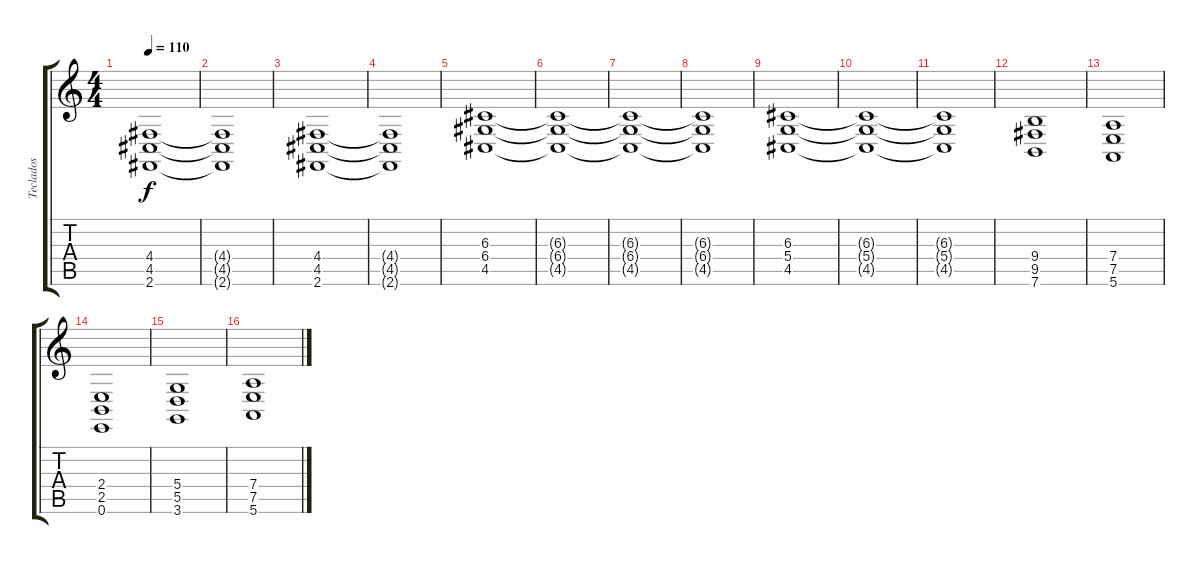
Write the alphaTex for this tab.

\track ("Teclados" "Teclados") {instrument pad2warm}
\staff {score tabs}
\tuning (E4 B3 G3 D3 A2 E2) {hide}
\ts (4 4)
\tempo 110
\clef g2
\ks c
(4.4 4.5 2.6).1{dy f} |
(4.4{t} 4.5{t} 2.6{t}).1 |
(4.4 4.5 2.6).1 |
(4.4{t} 4.5{t} 2.6{t}).1 |
(6.3 6.4 4.5).1 |
(6.3{t} 6.4{t} 4.5{t}).1 |
(6.3{t} 6.4{t} 4.5{t}).1 |
(6.3{t} 6.4{t} 4.5{t}).1 |
(6.3 5.4 4.5).1 |
(6.3{t} 5.4{t} 4.5{t}).1 |
(6.3{t} 5.4{t} 4.5{t}).1 |
(9.4 9.5 7.6).1 |
(7.4 7.5 5.6).1 |
(2.4 2.5 0.6).1 |
(5.4 5.5 3.6).1 |
(7.4 7.5 5.6).1
